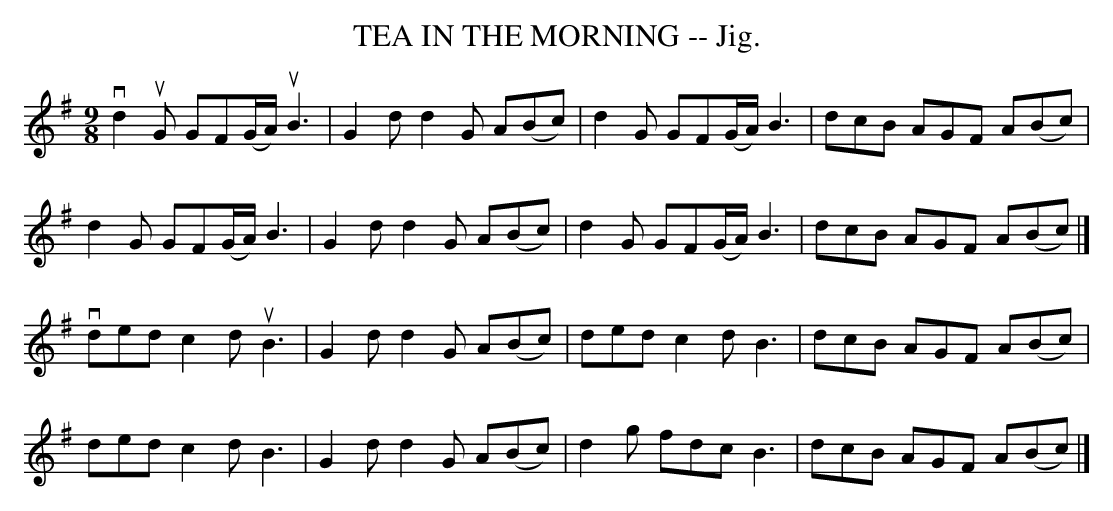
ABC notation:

X:1
T: TEA IN THE MORNING -- Jig.
M:9/8
L:1/8
K:G
vd2uG GF(G/A/) uB3|G2d d2G A(Bc)|d2 G GF(G/A/) B3|dcB AGF A(Bc)|
d2G GF(G/A/) B3|G2d d2G A(Bc)|d2 G GF(G/A/) B3|dcB AGF A(Bc)|]
vded c2d uB3|G2d d2G A(Bc)|ded c2d B3|dcB AGF A(Bc)|
ded c2d B3|G2d d2G A(Bc)|d2g fdc B3|dcB AGF A(Bc)|]
